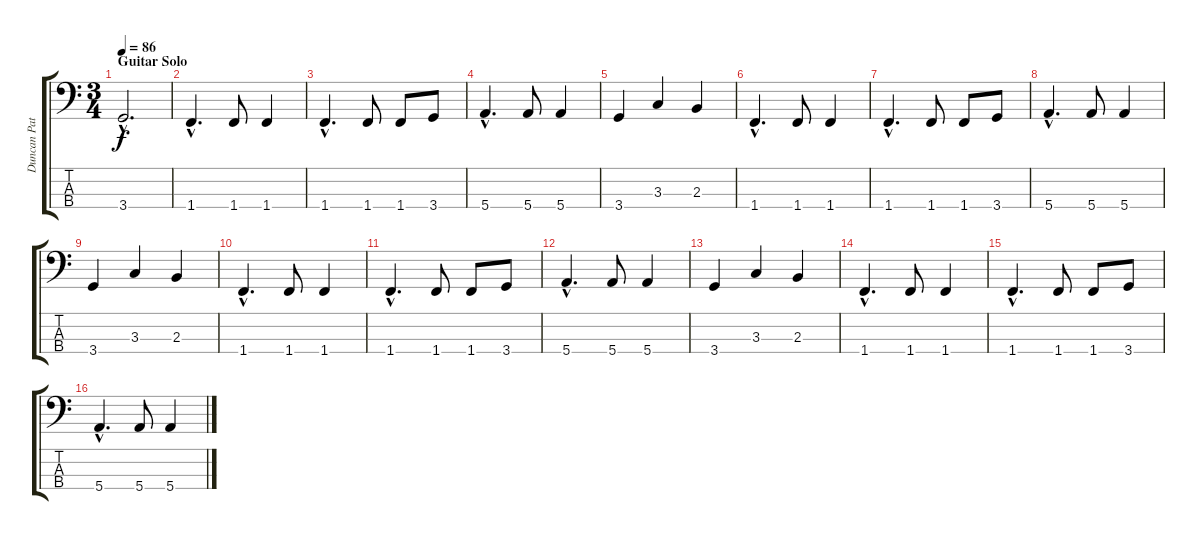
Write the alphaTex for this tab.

\track ("Duncan Patterson (Bass Guitar)" "Duncan Pat") {instrument electricbassfinger}
\staff {score tabs}
\tuning (G2 D2 A1 E1) {hide}
\ts (3 4)
\section ("" "Guitar Solo")
\tempo 86
\clef f4
\ks c
3.4{hac}.2{d dy f volume 12} |
1.4{hac}.4{d} 1.4.8 1.4.4 |
1.4{hac}.4{d} 1.4.8 1.4.8 3.4.8 |
5.4{hac}.4{d} 5.4.8 5.4.4 |
3.4.4 3.3.4 2.3.4 |
1.4{hac}.4{d} 1.4.8 1.4.4 |
1.4{hac}.4{d} 1.4.8 1.4.8 3.4.8 |
5.4{hac}.4{d} 5.4.8 5.4.4 |
3.4.4 3.3.4 2.3.4 |
1.4{hac}.4{d} 1.4.8 1.4.4 |
1.4{hac}.4{d} 1.4.8 1.4.8 3.4.8 |
5.4{hac}.4{d} 5.4.8 5.4.4 |
3.4.4 3.3.4 2.3.4 |
1.4{hac}.4{d} 1.4.8 1.4.4 |
1.4{hac}.4{d} 1.4.8 1.4.8 3.4.8 |
5.4{hac}.4{d} 5.4.8 5.4.4
